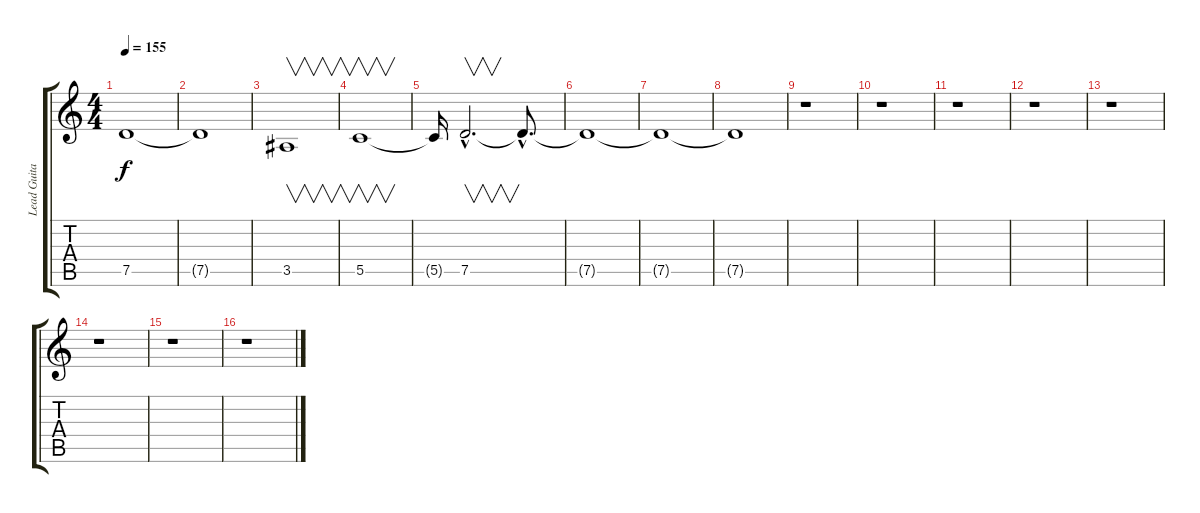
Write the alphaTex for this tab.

\track ("Lead Guitar Delay" "Lead Guita") {instrument distortionguitar}
\staff {score tabs}
\tuning (D4 A3 F3 C3 G2 D2) {hide}
\ts (4 4)
\tempo 155
\clef g2
\ks c
7.5{t}.1{dy f} |
7.5{t}.1 |
3.5.1{v} |
5.5.1{v} |
5.5{t}.16 7.5{hac}.2{v d} 7.5{hac t}.8{d} |
7.5{t}.1 |
7.5{t}.1 |
7.5{t}.1 |
r.1 |
r.1 |
r.1 |
r.1 |
r.1 |
r.1 |
r.1 |
r.1
